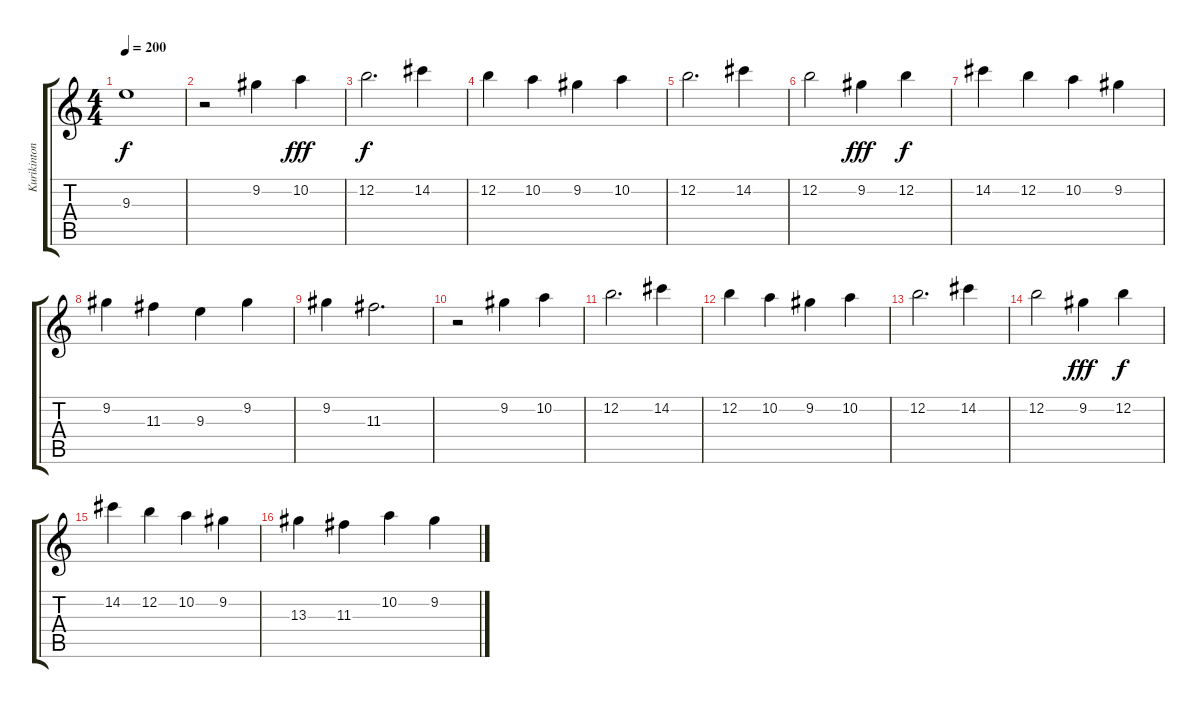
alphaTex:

\track ("Kurikinton Fox" "Kurikinton") {instrument distortionguitar}
\staff {score tabs}
\tuning (E4 B3 G3 D3 A2 E2) {hide}
\ts (4 4)
\tempo 200
\clef g2
\ks c
9.3.1{dy f} |
r.2 9.2.4 10.2.4{dy fff} |
12.2.2{d dy f} 14.2.4 |
12.2.4 10.2.4 9.2.4 10.2.4 |
12.2.2{d} 14.2.4 |
12.2.2 9.2.4{dy fff} 12.2.4{dy f} |
14.2.4 12.2.4 10.2.4 9.2.4 |
9.2.4 11.3.4 9.3.4 9.2.4 |
9.2.4 11.3.2{d} |
r.2 9.2.4 10.2.4 |
12.2.2{d} 14.2.4 |
12.2.4 10.2.4 9.2.4 10.2.4 |
12.2.2{d} 14.2.4 |
12.2.2 9.2.4{dy fff} 12.2.4{dy f} |
14.2.4 12.2.4 10.2.4 9.2.4 |
13.3.4 11.3.4 10.2.4 9.2.4
